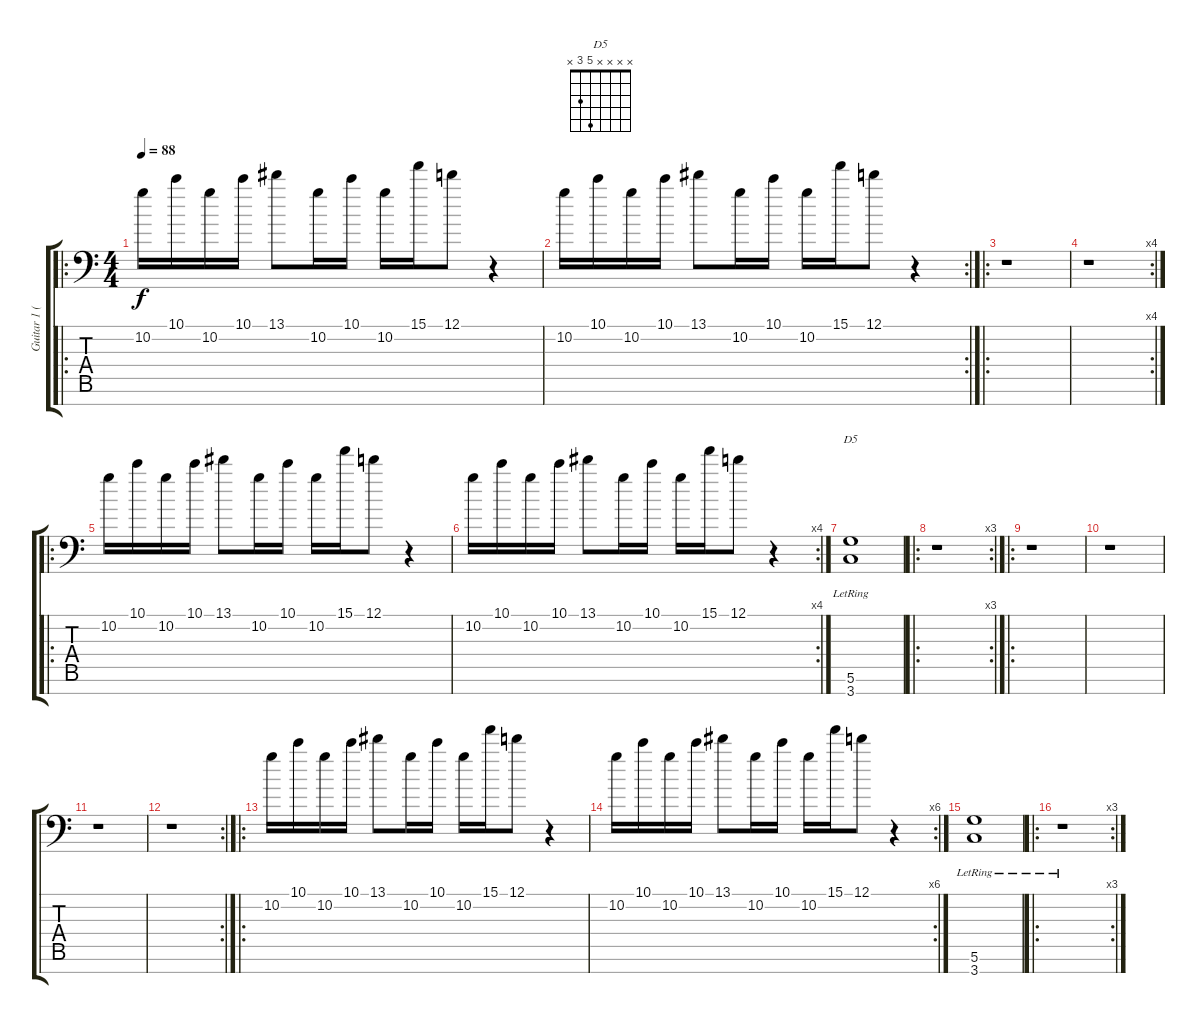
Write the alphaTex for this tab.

\track ("Guitar 1 (Clean)" "Guitar 1 (") {instrument electricguitarclean}
\staff {score tabs}
\tuning (D4 A3 F3 C3 G2 D2 A1) {hide}
\chord ("D5" x x x x 5 3 x)
\ro
\ts (4 4)
\tempo 88
\clef f4
\ks c
10.2.16{dy f instrument electricguitarclean} 10.1.16 10.2.16 10.1.16 13.1.8 10.2.16 10.1.16 10.2.16 15.1.16 12.1.8 r.4 |
\rc 2
10.2.16 10.1.16 10.2.16 10.1.16 13.1.8 10.2.16 10.1.16 10.2.16 15.1.16 12.1.8 r.4 |
\ro
r.1 |
\rc 4
r.1 |
\ro
10.2.16 10.1.16 10.2.16 10.1.16 13.1.8 10.2.16 10.1.16 10.2.16 15.1.16 12.1.8 r.4 |
\rc 4
10.2.16 10.1.16 10.2.16 10.1.16 13.1.8 10.2.16 10.1.16 10.2.16 15.1.16 12.1.8 r.4 |
(5.6{lr} 3.7{lr}).1{ch "D5" instrument distortionguitar} |
\ro
\rc 3
r.1 |
\ro
r.1 |
r.1 |
r.1 |
\rc 2
r.1 |
\ro
10.2.16 10.1.16 10.2.16 10.1.16 13.1.8 10.2.16 10.1.16 10.2.16 15.1.16 12.1.8 r.4 |
\rc 6
10.2.16 10.1.16 10.2.16 10.1.16 13.1.8 10.2.16 10.1.16 10.2.16 15.1.16 12.1.8 r.4 |
(5.6{lr} 3.7{lr}).1{instrument distortionguitar} |
\ro
\rc 3
r.1
